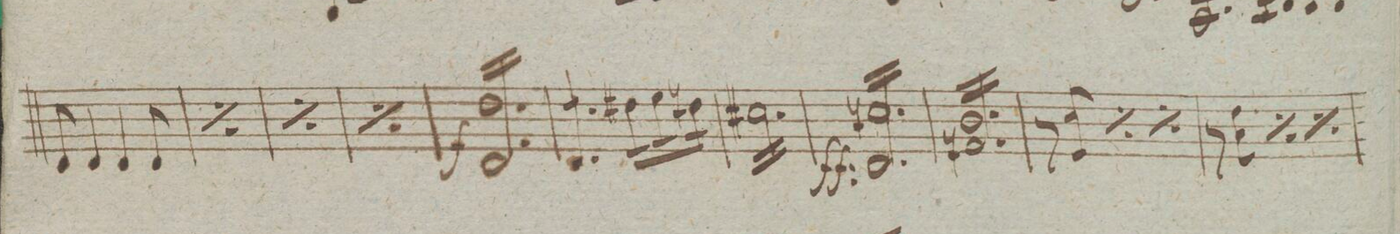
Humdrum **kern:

**kern	**dynam
*I"Violino 2do	*
*clefG2	*
*k[]	*
*M3/4	*
8d/	.
4d/	.
4d/	.
8d/	.
=73	=73
*rep	*
8d/	.
4d/	.
4d/	.
8d/	.
*Xrep	*
=74	=74
*rep	*
8d/	.
4d/	.
4d/	.
8d/	.
*Xrep	*
=75	=75
*rep	*
8d/	.
4d/	.
4d/	.
8d/	.
*Xrep	*
=76	=76
*tremolo	*
16dd 16d/LL	f
16dd 16d/	.
16dd 16d/	.
16dd 16d/	.
16dd 16d/	.
16dd 16d/	.
16dd 16d/	.
16dd 16d/	.
16dd 16d/	.
16dd 16d/	.
16dd 16d/	.
16dd 16d/JJ	.
*Xtremolo	*
=77	=77
4.dd 4.d/	.
*tremolo	*
16dd#X\LL	.
16dd#X\	.
16ee\	.
16ee\	.
16ddn\	.
16ddn\JJ	.
=78	=78
16cc#X\LL	.
16cc#X\	.
16cc#X\	.
16cc#X\	.
16cc#X\	.
16cc#X\	.
16cc#X\	.
16cc#X\	.
16cc#X\	.
16cc#X\	.
16cc#X\	.
16cc#X\JJ	.
=79	=79
16ccn 16d/LL	ff
16ccn 16d/	.
16ccn 16d/	.
16ccn 16d/	.
16ccn 16d/	.
16ccn 16d/	.
16ccn 16d/	.
16ccn 16d/	.
16ccn 16d/	.
16ccn 16d/	.
16ccn 16d/	.
16ccn 16d/JJ	.
=80	=80
16b 16f/LL	.
16b 16f/	.
16b 16f/	.
16b 16f/	.
16b 16f/	.
16b 16f/	.
16b 16f/	.
16b 16f/	.
16b 16f/	.
16b 16f/	.
16b 16f/	.
16b 16f/JJ	.
*Xtremolo	*
=81	=81
8r	.
8cc 8e/	.
*rep	*
8r	.
8cc 8e/	.
*Xrep	*
*rep	*
8r	.
8cc 8e/	.
*Xrep	*
=82	=82
8r	.
8dd 8a\	.
*rep	*
8r	.
8dd 8a\	.
*Xrep	*
*rep	*
8r	.
8dd 8a\	.
*Xrep	*
=83	=83
*-	*-
